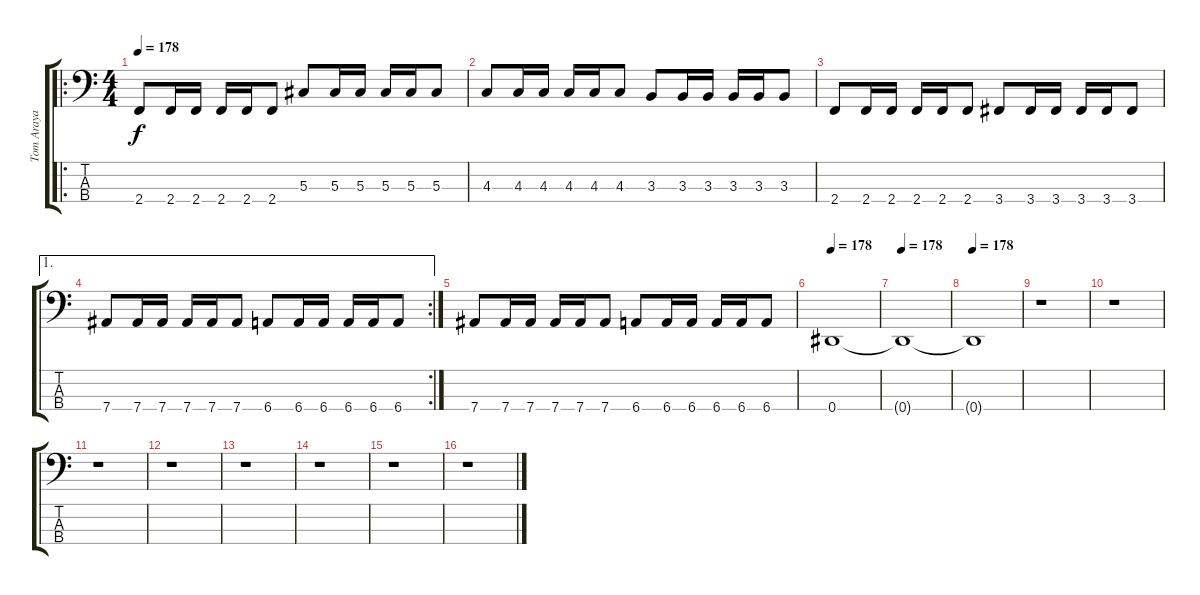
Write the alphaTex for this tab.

\track ("Tom Araya" "Tom Araya") {instrument electricbasspick}
\staff {score tabs}
\tuning (Gb2 Db2 Ab1 Eb1) {hide}
\ro
\ts (4 4)
\tempo 178
\clef f4
\ks c
2.4.8{dy f} 2.4.16 2.4.16 2.4.16 2.4.16 2.4.8 5.3.8 5.3.16 5.3.16 5.3.16 5.3.16 5.3.8 |
4.3.8 4.3.16 4.3.16 4.3.16 4.3.16 4.3.8 3.3.8 3.3.16 3.3.16 3.3.16 3.3.16 3.3.8 |
2.4.8 2.4.16 2.4.16 2.4.16 2.4.16 2.4.8 3.4.8 3.4.16 3.4.16 3.4.16 3.4.16 3.4.8 |
\ae 1
\rc 2
7.4.8 7.4.16 7.4.16 7.4.16 7.4.16 7.4.8 6.4.8 6.4.16 6.4.16 6.4.16 6.4.16 6.4.8 |
7.4.8 7.4.16 7.4.16 7.4.16 7.4.16 7.4.8 6.4.8 6.4.16 6.4.16 6.4.16 6.4.16 6.4.8 |
\tempo 178
0.4.1 |
\tempo 178
0.4{t}.1 |
\tempo 178
0.4{t}.1 |
r.1 |
r.1 |
r.1 |
r.1 |
r.1 |
r.1 |
r.1 |
r.1
